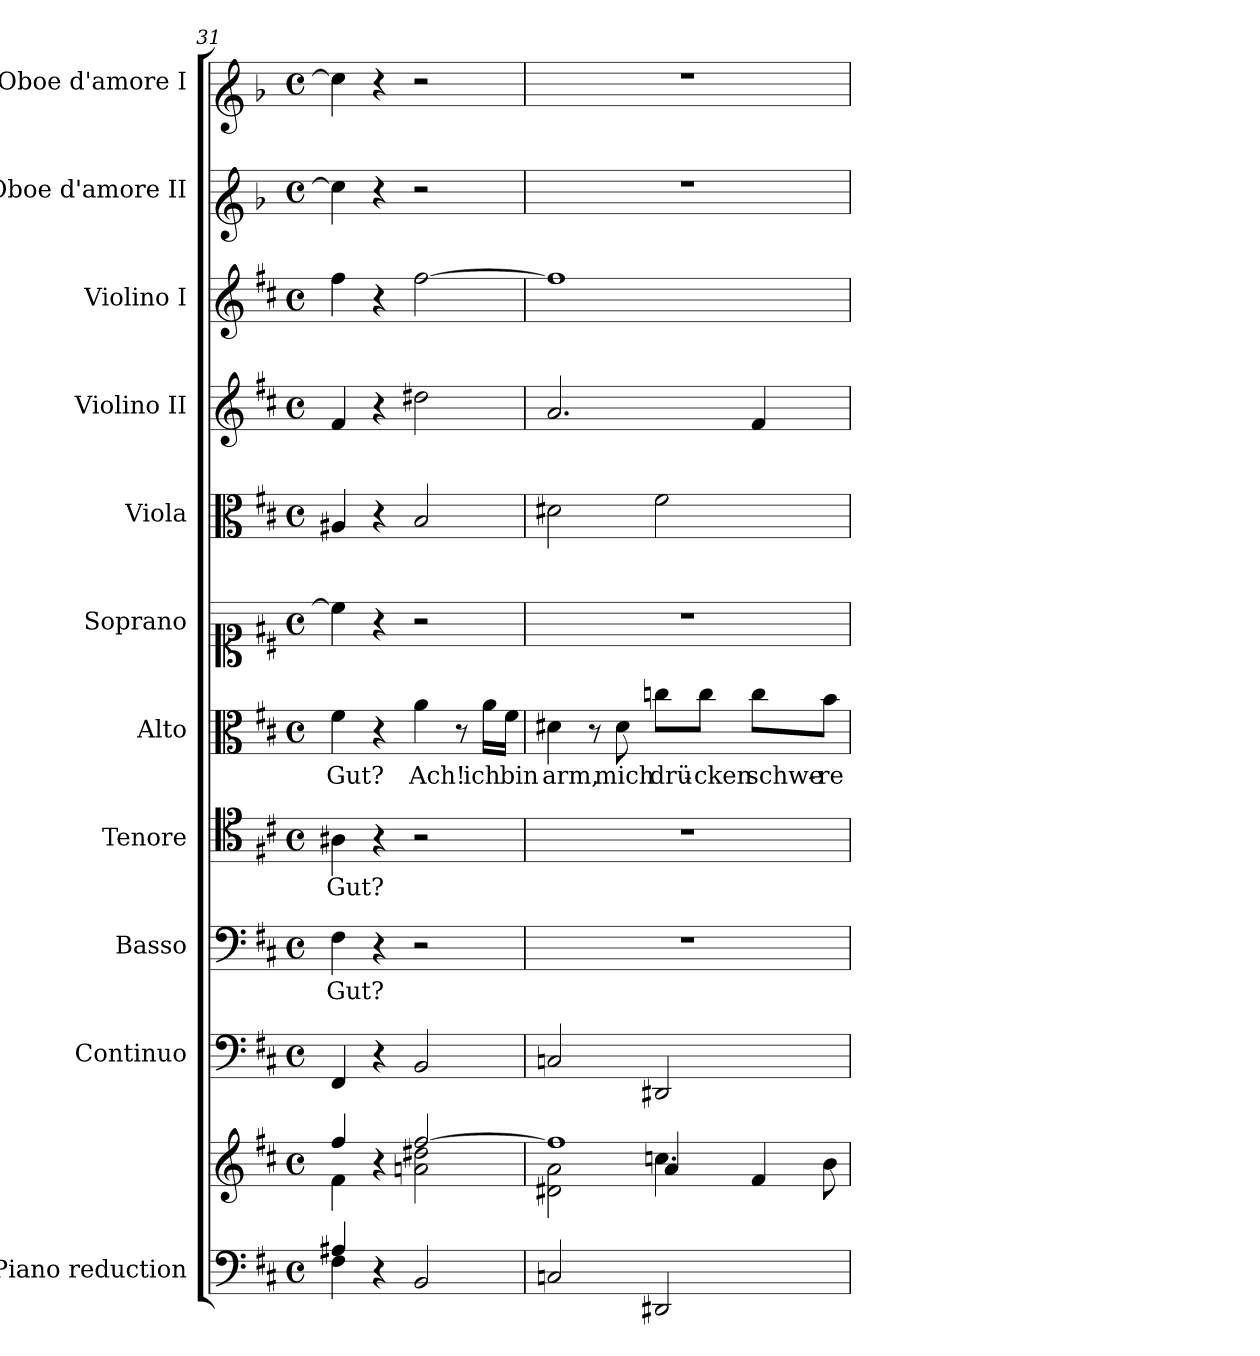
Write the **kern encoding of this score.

**kern	**kern	**kern	**kern	**text	**kern	**text	**kern	**text	**kern	**kern	**kern	**kern	**kern	**kern
*part11	*part11	*part10	*part9	*part9	*part8	*part8	*part7	*part7	*part6	*part5	*part4	*part3	*part2	*part1
*staff12	*staff11	*staff10	*staff9	*staff9	*staff8	*staff8	*staff7	*staff7	*staff6	*staff5	*staff4	*staff3	*staff2	*staff1
*I"Piano reduction	*	*I"Continuo	*I"Basso	*	*I"Tenore	*	*I"Alto	*	*I"Soprano	*I"Viola	*I"Violino II	*I"Violino I	*I"Oboe d'amore II	*I"Oboe d'amore I
*I'Pno	*	*	*	*	*	*	*	*	*	*I'Vla	*I'Vln	*I'Vln	*I'Ob	*I'Ob
*clefF4	*clefG2	*clefF4	*clefF4	*	*clefC4	*	*clefC3	*	*clefC1	*clefC3	*clefG2	*clefG2	*clefG1	*clefG1
*	*	*	*	*	*	*	*	*	*	*	*	*	*ITrd2c3	*ITrd2c3
*k[f#c#]	*k[f#c#]	*k[f#c#]	*k[f#c#]	*	*k[f#c#]	*	*k[f#c#]	*	*k[f#c#]	*k[f#c#]	*k[f#c#]	*k[f#c#]	*k[f#c#]	*k[f#c#]
*M4/4	*M4/4	*M4/4	*M4/4	*	*M4/4	*	*M4/4	*	*M4/4	*M4/4	*M4/4	*M4/4	*M4/4	*M4/4
*met(c)	*met(c)	*met(c)	*met(c)	*	*met(c)	*	*met(c)	*	*met(c)	*met(c)	*met(c)	*met(c)	*met(c)	*met(c)
=31	=31	=31	=31	=31	=31	=31	=31	=31	=31	=31	=31	=31	=31	=31
*^	*^	*	*	*	*	*	*	*	*	*	*	*	*	*
!	!	!	!	!	!	!LO:LY:b	!	!LO:LY:b	!	!LO:LY:b	!	!	!	!	!	!
4A#X/	4F#\	4ff#/	4f#\	4FF#/	4F#\	Gut?	4A#X\	Gut?	4f#\	Gut?	4cc#\]	4A#X/	4f#/	4ff#\	4cc#\]	4cc#\]
4r	4ryy	4r	4ryy	4r	4r	.	4r	.	4r	.	4r	4r	4r	4r	4r	4r
!	!	!	!	!	!	!	!	!	!	!LO:LY:b	!	!	!	!	!	!
2BB/	2ryy	[2ff#/	2an\ 2dd#X\	2BB/	2r	.	2r	.	4a\	Ach!	2r	2B/	2dd#X\	[2ff#\	2r	2r
.	.	.	.	.	.	.	.	.	8r	.	.	.	.	.	.	.
!	!	!	!	!	!	!	!	!	!	!LO:LY:b	!	!	!	!	!	!
.	.	.	.	.	.	.	.	.	16a\LL	ich	.	.	.	.	.	.
!	!	!	!	!	!	!	!	!	!	!LO:LY:b	!	!	!	!	!	!
.	.	.	.	.	.	.	.	.	16f#\JJ	bin	.	.	.	.	.	.
*v	*v	*	*	*	*	*	*	*	*	*	*	*	*	*	*	*
=32	=32	=32	=32	=32	=32	=32	=32	=32	=32	=32	=32	=32	=32	=32	=32
*	*	*^	*	*	*	*	*	*	*	*	*	*	*	*	*
!	!	!	!	!	!	!	!	!	!	!LO:LY:b	!	!	!	!	!	!
2Cn/	1ff#]	2d#X\ 2a\	2ryy	2Cn/	1r	.	1r	.	4d#X\	arm,	1r	2d#X\	2.a/	1ff#]	1r	1r
.	.	.	.	.	.	.	.	.	8r	.	.	.	.	.	.	.
!	!	!	!	!	!	!	!	!	!	!LO:LY:b	!	!	!	!	!	!
.	.	.	.	.	.	.	.	.	8d#\	mich	.	.	.	.	.	.
!	!	!	!	!	!	!	!	!	!	!LO:LY:b	!	!	!	!	!	!
2DD#X/	.	4.ccn\	4a/	2DD#X/	.	.	.	.	8ccn\L	drü-	.	2f#\	.	.	.	.
!	!	!	!	!	!	!	!	!	!	!LO:LY:b	!	!	!	!	!	!
.	.	.	.	.	.	.	.	.	8cc\J	-cken	.	.	.	.	.	.
!	!	!	!	!	!	!	!	!	!	!LO:LY:b	!	!	!	!	!	!
.	.	.	4f#/	.	.	.	.	.	8cc\L	schwe-	.	.	4f#/	.	.	.
!	!	!	!	!	!	!	!	!	!	!LO:LY:b	!	!	!	!	!	!
.	.	8b\	.	.	.	.	.	.	8b\J	-re	.	.	.	.	.	.
*	*v	*v	*v	*	*	*	*	*	*	*	*	*	*	*	*	*
=	=	=	=	=	=	=	=	=	=	=	=	=	=	=
*-	*-	*-	*-	*-	*-	*-	*-	*-	*-	*-	*-	*-	*-	*-
